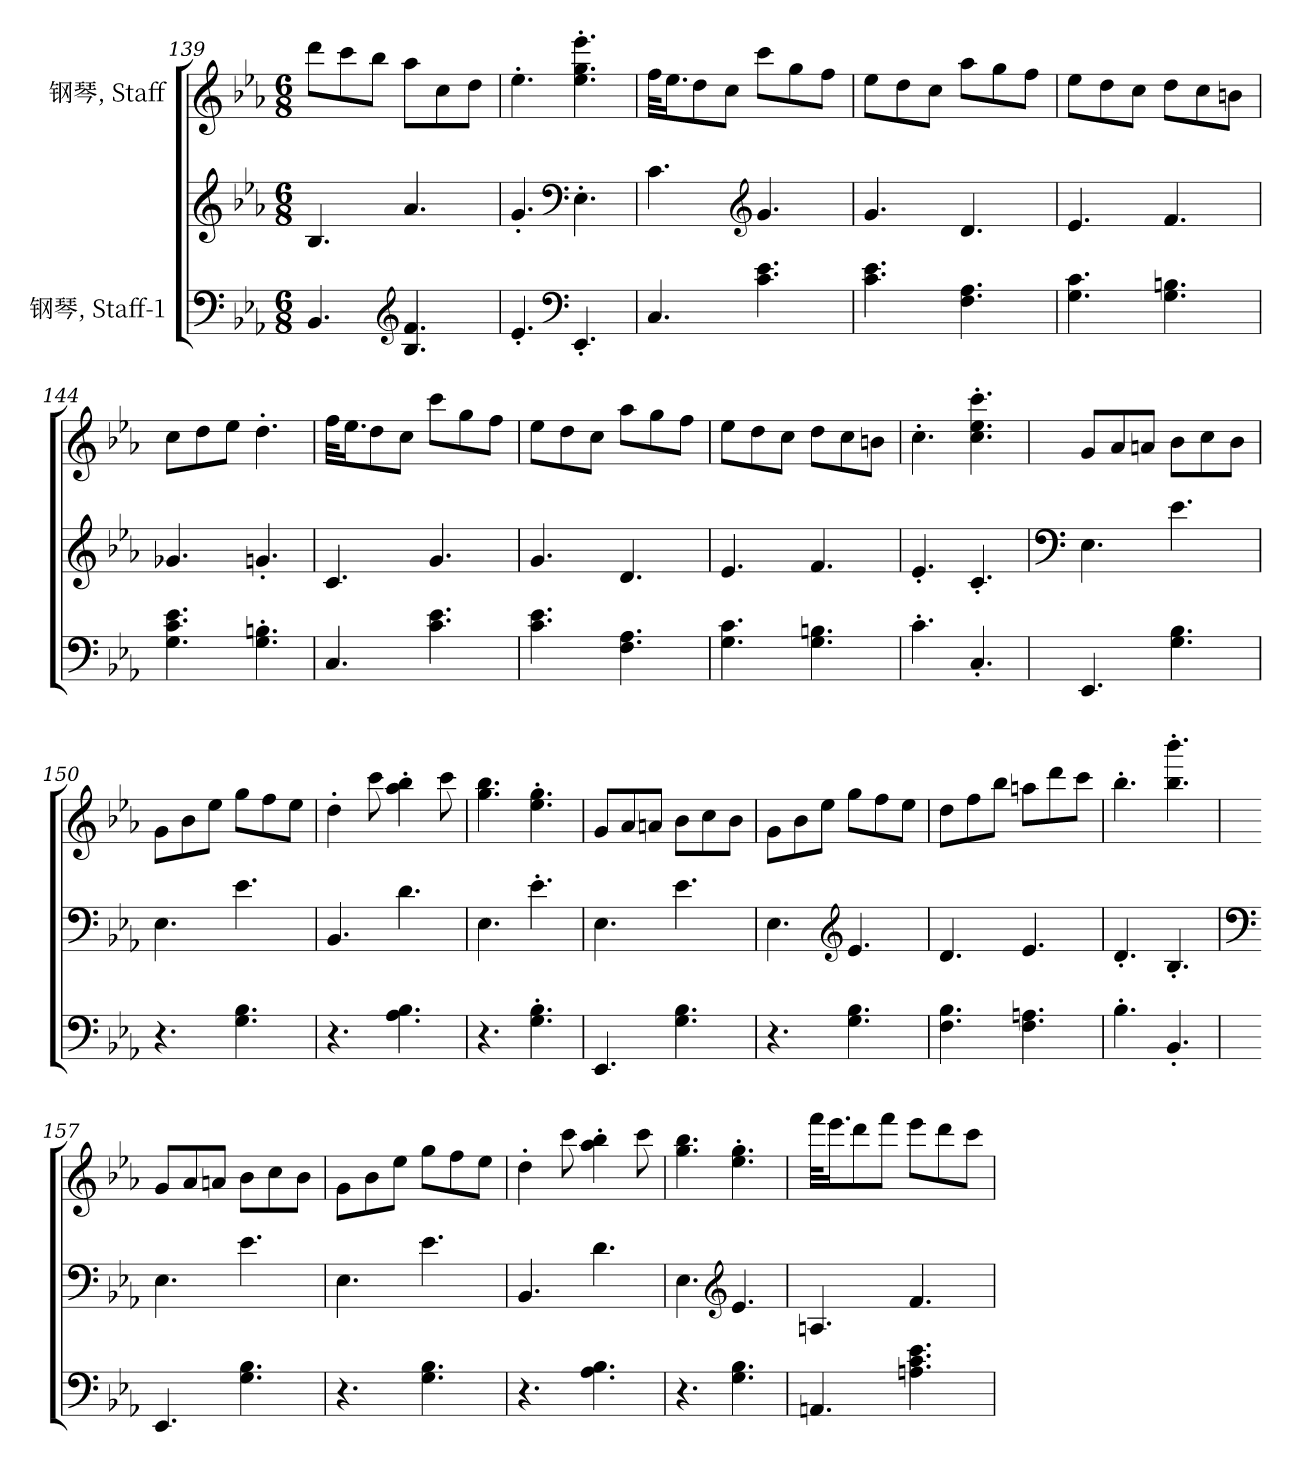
**kern	**kern	**kern
*part2	*part2	*part1
*staff3	*staff2	*staff1
*I"钢琴, Staff-1	*	*I"钢琴, Staff
!!LO:LB:g=z
*clefF4	*clefG2	*clefG2
*k[b-e-a-]	*k[b-e-a-]	*k[b-e-a-]
*M6/8	*M6/8	*M6/8
=139	=139	=139
4.BB-/	4.B-/	8ddd\L
.	.	8ccc\
.	.	8bb-\J
*clefG2	*	*
4.B-/ 4.f/	4.a-/	8aa-\L
.	.	8cc\
.	.	8dd\J
=140	=140	=140
4.e-'/	4.g'/	4.ee-'\
*clefF4	*clefF4	*
4.EE-'/	4.E-'\	4.ee-\' 4.gg\' 4.eee-\'
=141	=141	=141
4.C/	4.c\	32ff\KLL
.	.	16.ee-\J
.	.	8dd\
.	.	8cc\J
*	*clefG2	*
4.c\ 4.e-\	4.g/	8ccc\L
.	.	8gg\
.	.	8ff\J
=142	=142	=142
4.c\ 4.e-\	4.g/	8ee-\L
.	.	8dd\
.	.	8cc\J
4.F\ 4.A-\	4.d/	8aa-\L
.	.	8gg\
.	.	8ff\J
=143	=143	=143
4.G\ 4.c\	4.e-/	8ee-\L
.	.	8dd\
.	.	8cc\J
4.G\ 4.Bn\	4.f/	8dd\L
.	.	8cc\
.	.	8bn\J
!!LO:LB:g=z
=144	=144	=144
4.G\ 4.c\ 4.e-\	4.g-X/	8cc\L
.	.	8dd\
.	.	8ee-\J
4.G\' 4.Bn\'	4.gn'/	4.dd'\
=145	=145	=145
4.C/	4.c/	32ff\KLL
.	.	16.ee-\J
.	.	8dd\
.	.	8cc\J
4.c\ 4.e-\	4.g/	8ccc\L
.	.	8gg\
.	.	8ff\J
=146	=146	=146
4.c\ 4.e-\	4.g/	8ee-\L
.	.	8dd\
.	.	8cc\J
4.F\ 4.A-\	4.d/	8aa-\L
.	.	8gg\
.	.	8ff\J
=147	=147	=147
4.G\ 4.c\	4.e-/	8ee-\L
.	.	8dd\
.	.	8cc\J
4.G\ 4.Bn\	4.f/	8dd\L
.	.	8cc\
.	.	8bn\J
=148	=148	=148
4.c'\	4.e-'/	4.cc'\
4.C'/	4.c'/	4.cc\' 4.ee-\' 4.ccc\'
=149	=149	=149
*	*clefF4	*
4.EE-/	4.E-\	8g/L
.	.	8a-/
.	.	8an/J
4.G\ 4.B-\	4.e-\	8b-\L
.	.	8cc\
.	.	8b-\J
!!LO:PB:g=z
=150	=150	=150
4.r	4.E-\	8g\L
.	.	8b-\
.	.	8ee-\J
4.G\ 4.B-\	4.e-\	8gg\L
.	.	8ff\
.	.	8ee-\J
=151	=151	=151
4.r	4.BB-/	4dd'\
.	.	8ccc\
4.A-\ 4.B-\	4.d\	4aa-\' 4bb-\'
.	.	8ccc\
=152	=152	=152
4.r	4.E-\	4.gg\ 4.bb-\
4.G\' 4.B-\'	4.e-'\	4.ee-\' 4.gg\'
=153	=153	=153
4.EE-/	4.E-\	8g/L
.	.	8a-/
.	.	8an/J
4.G\ 4.B-\	4.e-\	8b-\L
.	.	8cc\
.	.	8b-\J
=154	=154	=154
4.r	4.E-\	8g\L
.	.	8b-\
.	.	8ee-\J
*	*clefG2	*
4.G\ 4.B-\	4.e-/	8gg\L
.	.	8ff\
.	.	8ee-\J
=155	=155	=155
4.F\ 4.B-\	4.d/	8dd\L
.	.	8ff\
.	.	8bb-\J
4.F\ 4.An\	4.e-/	8aan\L
.	.	8ddd\
.	.	8ccc\J
!!LO:LB:g=z
=156	=156	=156
4.B-'\	4.d'/	4.bb-'\
4.BB-'/	4.B-'/	4.bb-\' 4.bbb-\'
=157	=157	=157
*	*clefF4	*
4.EE-/	4.E-\	8g/L
.	.	8a-/
.	.	8an/J
4.G\ 4.B-\	4.e-\	8b-\L
.	.	8cc\
.	.	8b-\J
=158	=158	=158
4.r	4.E-\	8g\L
.	.	8b-\
.	.	8ee-\J
4.G\ 4.B-\	4.e-\	8gg\L
.	.	8ff\
.	.	8ee-\J
=159	=159	=159
4.r	4.BB-/	4dd'\
.	.	8ccc\
4.A-\ 4.B-\	4.d\	4aa-\' 4bb-\'
.	.	8ccc\
=160	=160	=160
4.r	4.E-\	4.gg\ 4.bb-\
*	*clefG2	*
4.G\ 4.B-\	4.e-/	4.ee-\' 4.gg\'
!!LO:LB:g=z
=161	=161	=161
4.AAn/	4.An/	32fff\KLL
.	.	16.eee-\J
.	.	8ddd\
.	.	8fff\J
4.An\ 4.c\ 4.e-\	4.f/	8eee-\L
.	.	8ddd\
.	.	8ccc\J
=	=	=
*-	*-	*-
